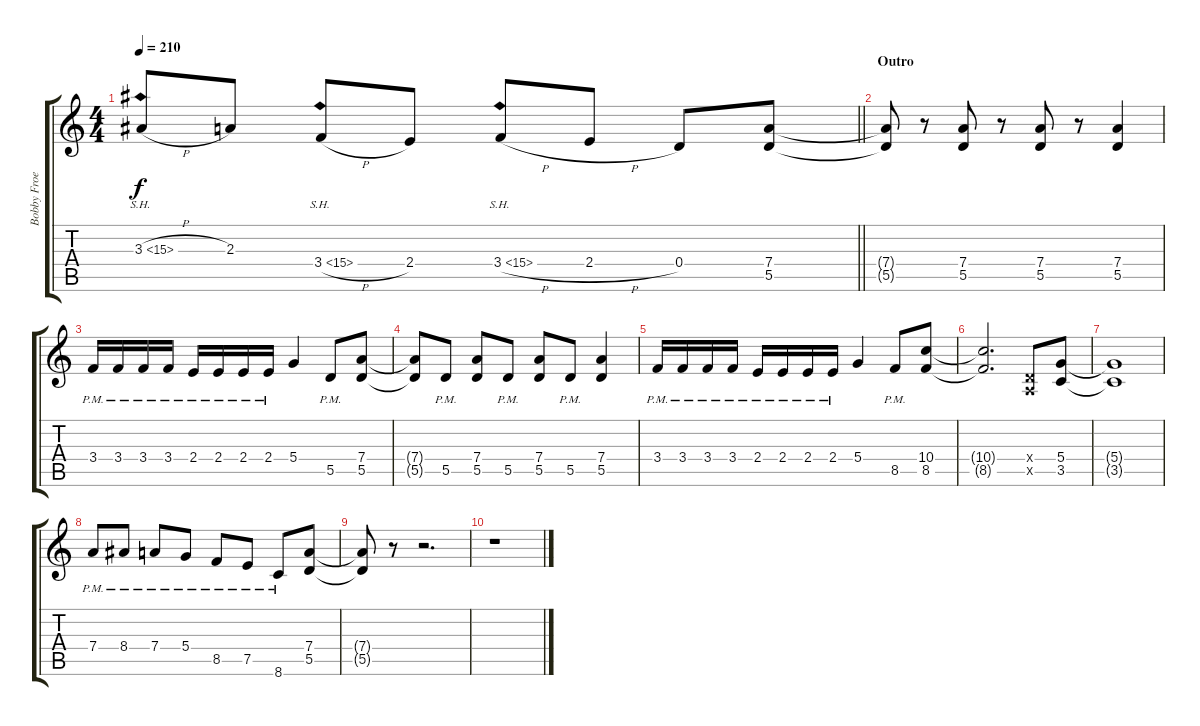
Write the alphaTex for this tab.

\track ("Bobby Froese" "Bobby Froe") {instrument distortionguitar}
\staff {score tabs}
\tuning (E4 B3 G3 D3 A2 E2) {hide}
\ts (4 4)
\tempo 210
\clef g2
\barLineRight lightlight
\ks c
3.3{sh 12 h}.8{dy f} 2.3.8 3.4{sh 12 h}.8 2.4.8 3.4{sh 12 h}.8 2.4{h}.8 0.4.8 (7.4 5.5).8 |
\section ("" "Outro")
(7.4{t} 5.5{t}).8 r.8 (7.4 5.5).8 r.8 (7.4 5.5).8 r.8 (7.4 5.5).4 |
3.4{pm}.16 3.4{pm}.16 3.4{pm}.16 3.4{pm}.16 2.4{pm}.16 2.4{pm}.16 2.4{pm}.16 2.4{pm}.16 5.4.4 5.5{pm}.8 (7.4 5.5).8 |
(7.4{t} 5.5{t}).8 5.5{pm}.8 (7.4 5.5).8 5.5{pm}.8 (7.4 5.5).8 5.5{pm}.8 (7.4 5.5).4 |
3.4{pm}.16 3.4{pm}.16 3.4{pm}.16 3.4{pm}.16 2.4{pm}.16 2.4{pm}.16 2.4{pm}.16 2.4{pm}.16 5.4.4 8.5{pm}.8 (10.4 8.5).8 |
(10.4{t} 8.5{t}).2{d} (0.4{x} 0.5{x}).8 (5.4 3.5).8 |
(5.4{t} 3.5{t}).1 |
7.4{pm}.8 8.4{pm}.8 7.4{pm}.8 5.4{pm}.8 8.5{pm}.8 7.5{pm}.8 8.6{pm}.8 (7.4 5.5).8 |
(7.4{t} 5.5{t}).8 r.8 r.2{d} |
r.1
